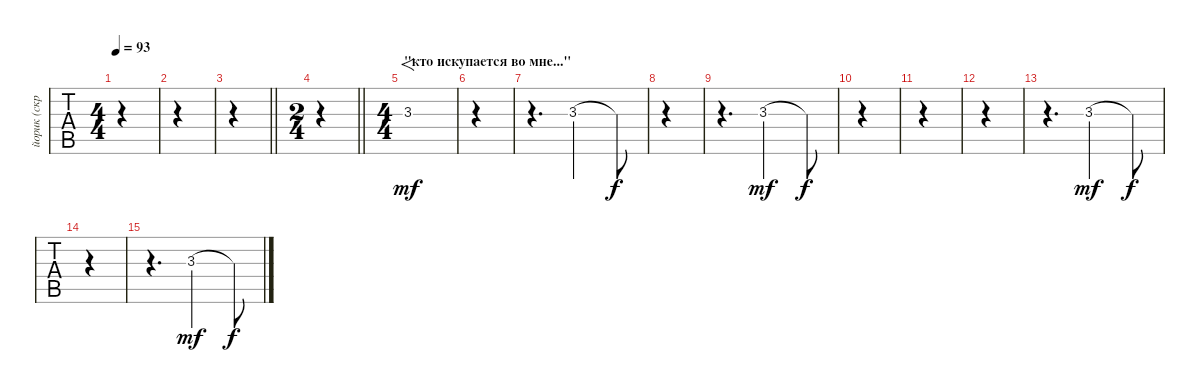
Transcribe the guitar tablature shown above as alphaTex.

\track ("йорик (скрипка)" "йорик (скр") {instrument violin}
\staff {tabs}
\tuning (E4 B3 G3 D3 A2 E2) {hide}
\ts (4 4)
\tempo 93
\clef g2
\ks c
|
|
\barLineRight lightlight
|
\ts (2 4)
\barLineRight lightlight
|
\ts (4 4)
\section ("" "\"кто искупается во мне...\"")
3.3.1{f dy mf} |
|
r.4{d} 3.3.2 3.3{t}.8{dy f} |
|
r.4{d} 3.3.2{dy mf} 3.3{t}.8{dy f} |
|
|
|
r.4{d} 3.3.2{dy mf} 3.3{t}.8{dy f} |
|
r.4{d} 3.3.2{dy mf} 3.3{t}.8{dy f}
